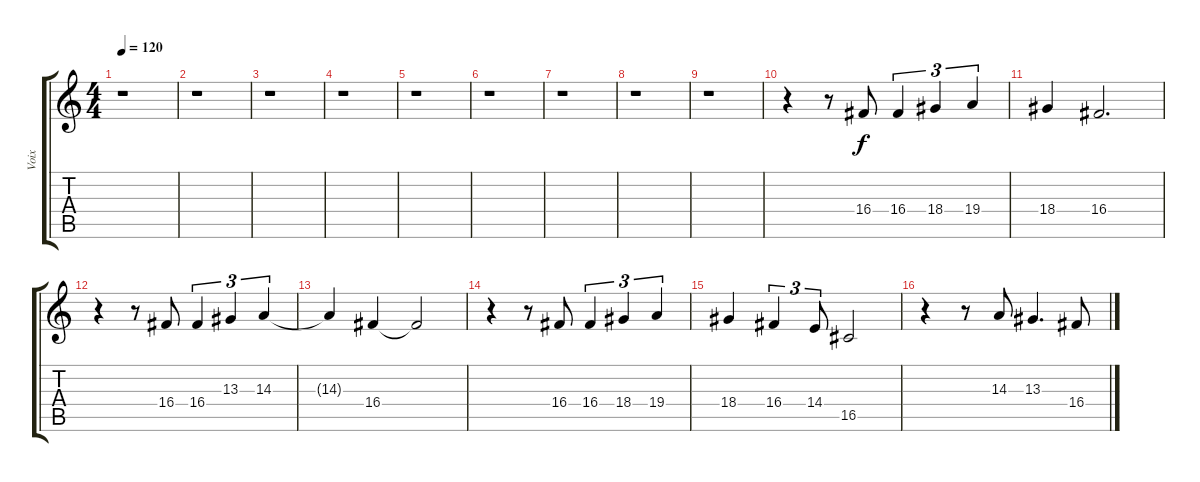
\track ("Voix" "Voix") {instrument electricpiano1}
\staff {score tabs}
\tuning (E4 B3 G3 D3 A2 E2) {hide}
\ts (4 4)
\tempo 120
\clef g2
\ks c
r.1{dy f} |
r.1 |
r.1 |
r.1 |
r.1 |
r.1 |
r.1 |
r.1 |
r.1 |
r.4 r.8 16.4.8 16.4.4{tu (3 2)} 18.4.4{tu (3 2)} 19.4.4{tu (3 2)} |
18.4.4 16.4.2{d} |
r.4 r.8 16.4.8 16.4.4{tu (3 2)} 13.3.4{tu (3 2)} 14.3.4{tu (3 2)} |
14.3{t}.4 16.4.4 16.4{t}.2 |
r.4 r.8 16.4.8 16.4.4{tu (3 2)} 18.4.4{tu (3 2)} 19.4.4{tu (3 2)} |
18.4.4 16.4.4{tu (3 2)} 14.4.8{tu (3 2)} 16.5.2 |
r.4 r.8 14.3.8 13.3.4{d} 16.4.8
